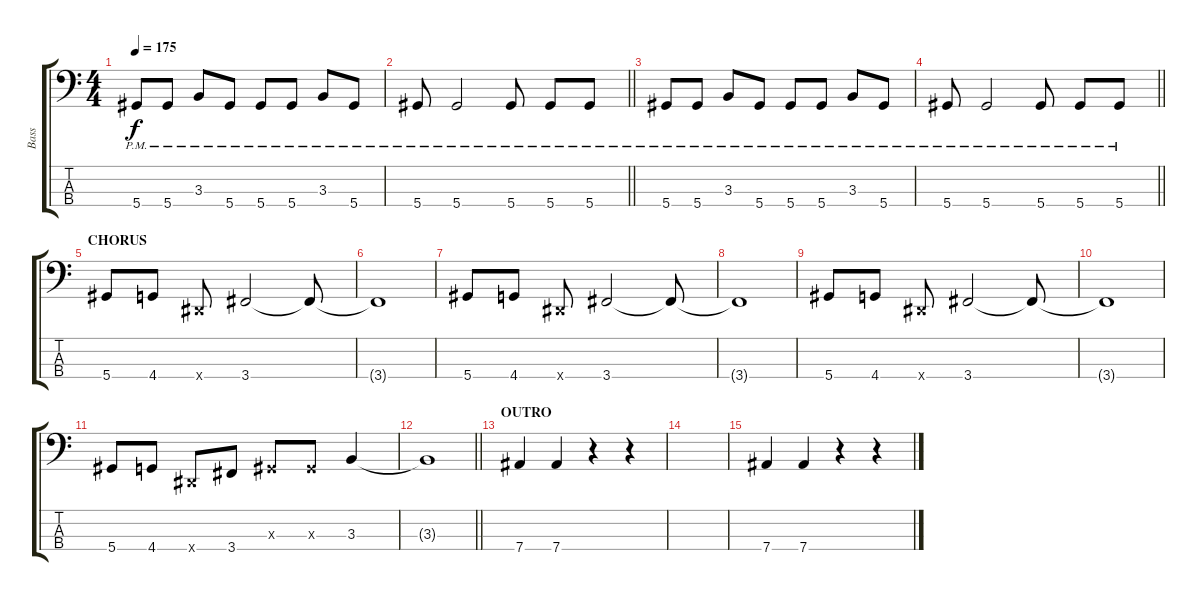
\track ("Bass" "Bass") {instrument electricbassfinger}
\staff {score tabs}
\tuning (Gb2 Db2 Ab1 Eb1) {hide}
\ts (4 4)
\tempo 175
\clef f4
\ks c
5.4{pm}.8{dy f} 5.4{pm}.8 3.3{pm}.8 5.4{pm}.8 5.4{pm}.8 5.4{pm}.8 3.3{pm}.8 5.4{pm}.8 |
\barLineRight lightlight
5.4{pm}.8 5.4{pm}.2 5.4{pm}.8 5.4{pm}.8 5.4{pm}.8 |
5.4{pm}.8 5.4{pm}.8 3.3{pm}.8 5.4{pm}.8 5.4{pm}.8 5.4{pm}.8 3.3{pm}.8 5.4{pm}.8 |
\barLineRight lightlight
5.4{pm}.8 5.4{pm}.2 5.4{pm}.8 5.4{pm}.8 5.4{pm}.8 |
\section ("" "CHORUS")
5.4.8 4.4.8 0.4{x}.8 3.4.2 3.4{t}.8 |
3.4{t}.1 |
5.4.8 4.4.8 0.4{x}.8 3.4.2 3.4{t}.8 |
3.4{t}.1 |
5.4.8 4.4.8 0.4{x}.8 3.4.2 3.4{t}.8 |
3.4{t}.1 |
5.4.8 4.4.8 0.4{x}.8 3.4.8 0.3{x}.8 0.3{x}.8 3.3.4 |
\barLineRight lightlight
3.3{t}.1 |
\section ("" "OUTRO")
7.4.4 7.4.4 r.4 r.4 |
|
7.4.4 7.4.4 r.4 r.4
